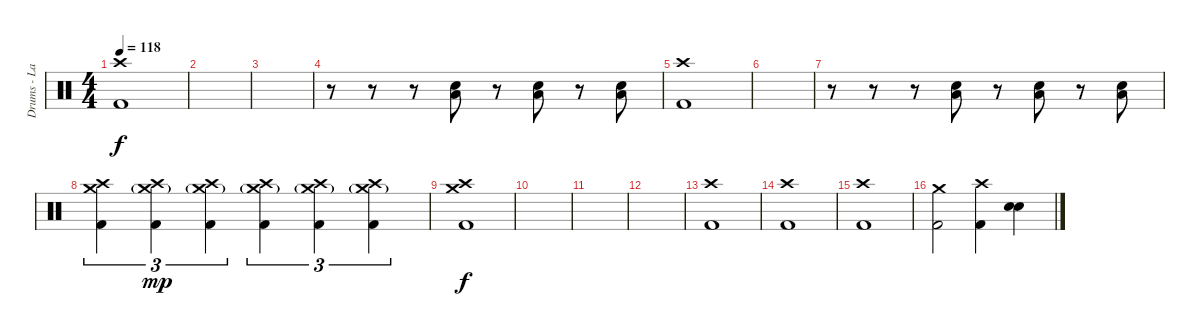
\track ("Drums - Lars" "Drums - La") {instrument percussion}
\staff {score}
\articulation defaults
\ts (4 4)
\tempo 118
\clef neutral
\ks c
("Crash high (hit)" "Kick (hit) 2").1{dy f} |
|
|
r.8 r.8 r.8 ("Low Floor Tom (hit)" "Electric Snare (hit)").8 r.8 ("Low Floor Tom (hit)" "Electric Snare (hit)").8 r.8 ("Low Floor Tom (hit)" "Electric Snare (hit)").8 |
("Crash high (hit)" "Kick (hit) 2").1 |
|
r.8 r.8 r.8 ("Low Floor Tom (hit)" "Electric Snare (hit)").8 r.8 ("Low Floor Tom (hit)" "Electric Snare (hit)").8 r.8 ("Low Floor Tom (hit)" "Electric Snare (hit)").8 |
("Crash high (hit)" "Crash medium (hit)" "Kick (hit) 2").4{tu (3 2)} ("Crash high (hit)" "Crash medium (hit)"{g} "Kick (hit) 2").4{tu (3 2) dy mp} ("Crash high (hit)" "Crash medium (hit)"{g} "Kick (hit) 2").4{tu (3 2)} ("Crash high (hit)" "Crash medium (hit)"{g} "Kick (hit) 2").4{tu (3 2)} ("Crash high (hit)" "Crash medium (hit)"{g} "Kick (hit) 2").4{tu (3 2)} ("Crash high (hit)" "Crash medium (hit)"{g} "Kick (hit) 2").4{tu (3 2)} |
("Crash high (hit)" "Crash medium (hit)" "Kick (hit) 2").1{dy f} |
|
|
|
("Crash high (hit)" "Kick (hit) 2").1 |
("Crash high (hit)" "Kick (hit) 2").1 |
("Crash high (hit)" "Kick (hit) 2").1 |
("Crash medium (hit)" "Kick (hit) 2").2 ("Crash high (hit)" "Kick (hit) 2").4 ("Electric Snare (hit)" "Electric Snare (hit)").4
